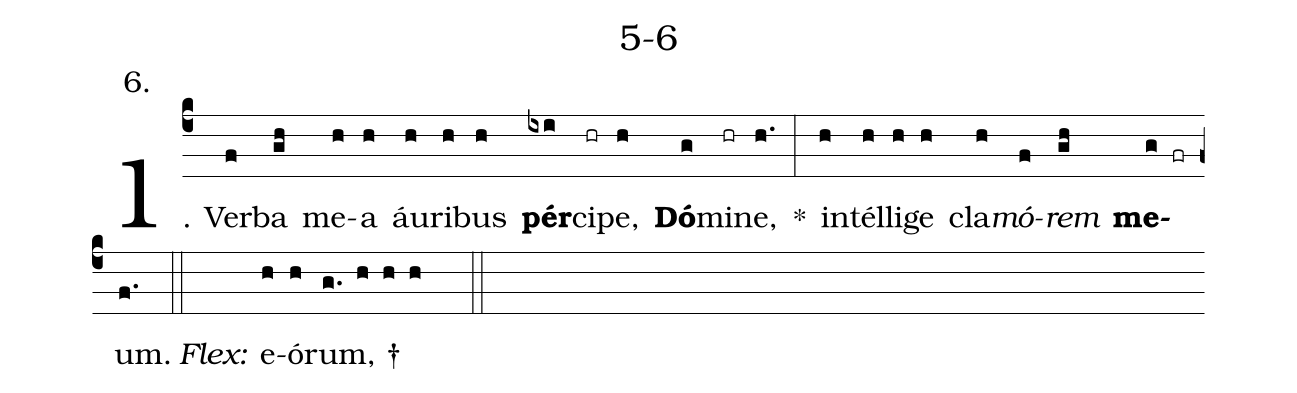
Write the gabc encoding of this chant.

name: 5-6;
annotation: 6.;
%%
(c4)1. Ver(f)ba(gh) me(h)a(h) áu(h)ri(h)bus(h) <b>pér</b>(ixi)ci(hr)pe,(h) <b>Dó</b>(g)mi(hr)ne,(h.) *(:) in(h)tél(h)li(h)ge(h) cla(h)<i>mó</i>(f)<i>rem</i>(gh) <b>me</b>(g fr)um.(f.) (::)
<i>Flex:</i>()  e(h)ó(h)rum, †(g. h h h  ::)
